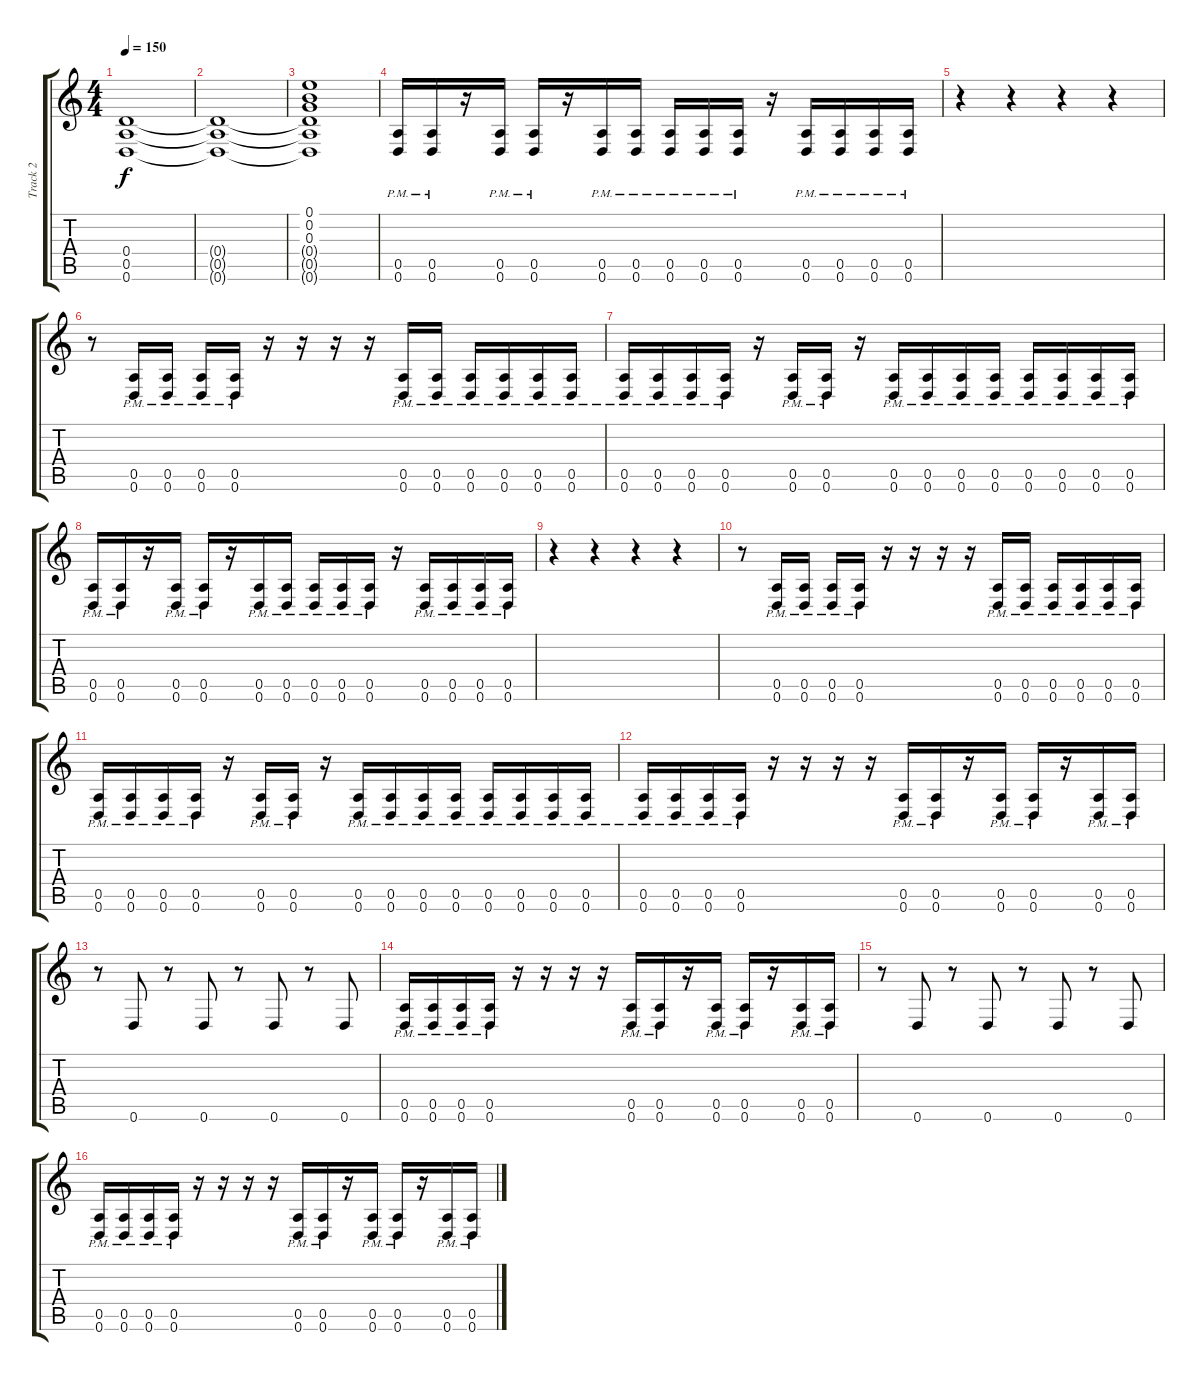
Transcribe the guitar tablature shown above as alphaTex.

\track ("Track 2" "Track 2") {instrument distortionguitar}
\staff {score tabs}
\tuning (E4 B3 G3 D3 A2 D2) {hide}
\ts (4 4)
\tempo 150
\clef g2
\ks c
(0.4 0.5 0.6).1{dy f} |
(0.4{t} 0.5{t} 0.6{t}).1 |
(0.1 0.2 0.3 0.4{t} 0.5{t} 0.6{t}).1 |
(0.5{pm} 0.6{pm}).16 (0.5{pm} 0.6{pm}).16 r.16 (0.5{pm} 0.6{pm}).16 (0.5{pm} 0.6{pm}).16 r.16 (0.5{pm} 0.6{pm}).16 (0.5{pm} 0.6{pm}).16 (0.5{pm} 0.6{pm}).16 (0.5{pm} 0.6{pm}).16 (0.5{pm} 0.6{pm}).16 r.16 (0.5{pm} 0.6{pm}).16 (0.5{pm} 0.6{pm}).16 (0.5{pm} 0.6{pm}).16 (0.5{pm} 0.6{pm}).16 |
r.4 r.4 r.4 r.4 |
r.8 (0.5{pm} 0.6{pm}).16 (0.5{pm} 0.6{pm}).16 (0.5{pm} 0.6{pm}).16 (0.5{pm} 0.6{pm}).16 r.16 r.16 r.16 r.16 (0.5{pm} 0.6{pm}).16 (0.5{pm} 0.6{pm}).16 (0.5{pm} 0.6{pm}).16 (0.5{pm} 0.6{pm}).16 (0.5{pm} 0.6{pm}).16 (0.5{pm} 0.6{pm}).16 |
(0.5{pm} 0.6{pm}).16 (0.5{pm} 0.6{pm}).16 (0.5{pm} 0.6{pm}).16 (0.5{pm} 0.6{pm}).16 r.16 (0.5{pm} 0.6{pm}).16 (0.5{pm} 0.6{pm}).16 r.16 (0.5{pm} 0.6{pm}).16 (0.5{pm} 0.6{pm}).16 (0.5{pm} 0.6{pm}).16 (0.5{pm} 0.6{pm}).16 (0.5{pm} 0.6{pm}).16 (0.5{pm} 0.6{pm}).16 (0.5{pm} 0.6{pm}).16 (0.5{pm} 0.6{pm}).16 |
(0.5{pm} 0.6{pm}).16 (0.5{pm} 0.6{pm}).16 r.16 (0.5{pm} 0.6{pm}).16 (0.5{pm} 0.6{pm}).16 r.16 (0.5{pm} 0.6{pm}).16 (0.5{pm} 0.6{pm}).16 (0.5{pm} 0.6{pm}).16 (0.5{pm} 0.6{pm}).16 (0.5{pm} 0.6{pm}).16 r.16 (0.5{pm} 0.6{pm}).16 (0.5{pm} 0.6{pm}).16 (0.5{pm} 0.6{pm}).16 (0.5{pm} 0.6{pm}).16 |
r.4 r.4 r.4 r.4 |
r.8 (0.5{pm} 0.6{pm}).16 (0.5{pm} 0.6{pm}).16 (0.5{pm} 0.6{pm}).16 (0.5{pm} 0.6{pm}).16 r.16 r.16 r.16 r.16 (0.5{pm} 0.6{pm}).16 (0.5{pm} 0.6{pm}).16 (0.5{pm} 0.6{pm}).16 (0.5{pm} 0.6{pm}).16 (0.5{pm} 0.6{pm}).16 (0.5{pm} 0.6{pm}).16 |
(0.5{pm} 0.6{pm}).16 (0.5{pm} 0.6{pm}).16 (0.5{pm} 0.6{pm}).16 (0.5{pm} 0.6{pm}).16 r.16 (0.5{pm} 0.6{pm}).16 (0.5{pm} 0.6{pm}).16 r.16 (0.5{pm} 0.6{pm}).16 (0.5{pm} 0.6{pm}).16 (0.5{pm} 0.6{pm}).16 (0.5{pm} 0.6{pm}).16 (0.5{pm} 0.6{pm}).16 (0.5{pm} 0.6{pm}).16 (0.5{pm} 0.6{pm}).16 (0.5{pm} 0.6{pm}).16 |
(0.5{pm} 0.6{pm}).16 (0.5{pm} 0.6{pm}).16 (0.5{pm} 0.6{pm}).16 (0.5{pm} 0.6{pm}).16 r.16 r.16 r.16 r.16 (0.5{pm} 0.6{pm}).16 (0.5{pm} 0.6{pm}).16 r.16 (0.5{pm} 0.6{pm}).16 (0.5{pm} 0.6{pm}).16 r.16 (0.5{pm} 0.6{pm}).16 (0.5{pm} 0.6{pm}).16 |
r.8 0.6.8 r.8 0.6.8 r.8 0.6.8 r.8 0.6.8 |
(0.5{pm} 0.6{pm}).16 (0.5{pm} 0.6{pm}).16 (0.5{pm} 0.6{pm}).16 (0.5{pm} 0.6{pm}).16 r.16 r.16 r.16 r.16 (0.5{pm} 0.6{pm}).16 (0.5{pm} 0.6{pm}).16 r.16 (0.5{pm} 0.6{pm}).16 (0.5{pm} 0.6{pm}).16 r.16 (0.5{pm} 0.6{pm}).16 (0.5{pm} 0.6{pm}).16 |
r.8 0.6.8 r.8 0.6.8 r.8 0.6.8 r.8 0.6.8 |
(0.5{pm} 0.6{pm}).16 (0.5{pm} 0.6{pm}).16 (0.5{pm} 0.6{pm}).16 (0.5{pm} 0.6{pm}).16 r.16 r.16 r.16 r.16 (0.5{pm} 0.6{pm}).16 (0.5{pm} 0.6{pm}).16 r.16 (0.5{pm} 0.6{pm}).16 (0.5{pm} 0.6{pm}).16 r.16 (0.5{pm} 0.6{pm}).16 (0.5{pm} 0.6{pm}).16
